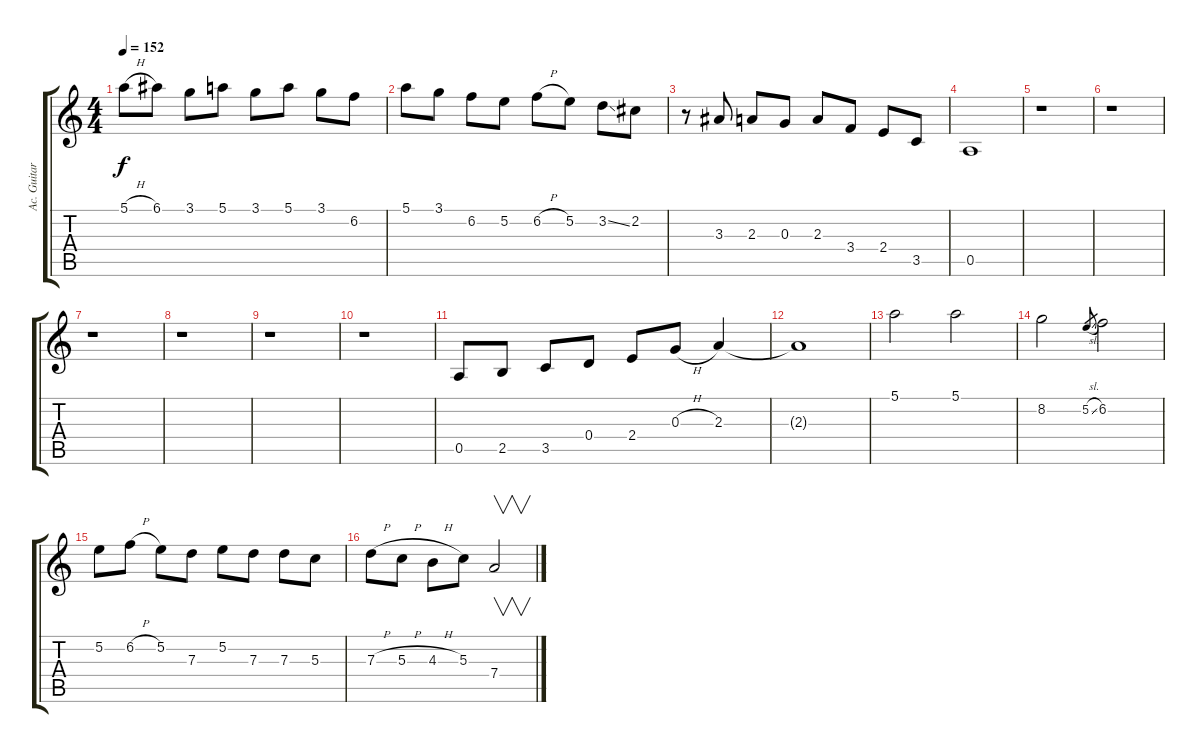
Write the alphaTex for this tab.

\track ("Ac. Guitar I" "Ac. Guitar") {instrument acousticguitarsteel}
\staff {score tabs}
\tuning (E4 B3 G3 D3 A2 E2) {hide}
\ts (4 4)
\tempo 152
\clef g2
\ks c
5.1{h}.8{dy f} 6.1.8 3.1.8 5.1.8 3.1.8 5.1.8 3.1.8 6.2.8 |
5.1.8 3.1.8 6.2.8 5.2.8 6.2{h}.8 5.2.8 3.2{ss}.8 2.2.8 |
r.8 3.3.8 2.3.8 0.3.8 2.3.8 3.4.8 2.4.8 3.5.8 |
0.5.1 |
r.1 |
r.1 |
r.1 |
r.1 |
r.1 |
r.1 |
0.5.8 2.5.8 3.5.8 0.4.8 2.4.8 0.3{h}.8 2.3.4 |
2.3{t}.1 |
5.1.2 5.1.2 |
8.2.2 5.2{sl}.8{gr} 6.2.2 |
5.2.8 6.2{h}.8 5.2.8 7.3.8 5.2.8 7.3.8 7.3.8 5.3.8 |
7.3{h}.8 5.3{h}.8 4.3{h}.8 5.3.8 7.4.2{v}
